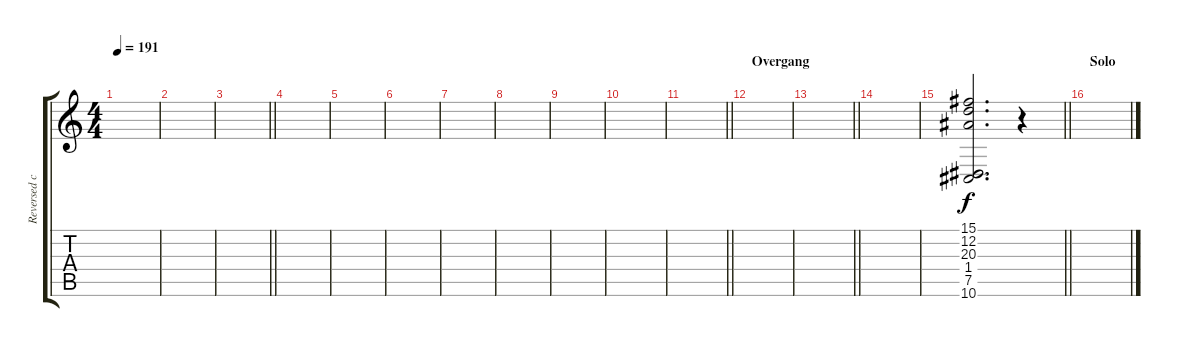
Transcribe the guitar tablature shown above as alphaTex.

\track ("Reversed cymbals" "Reversed c") {instrument reversecymbal}
\staff {score tabs}
\tuning (Eb4 Bb3 Gb3 Db3 Ab2 Eb2) {hide}
\ts (4 4)
\tempo 191
\clef g2
\ks c
|
|
\barLineRight lightlight
|
|
|
|
|
|
|
|
\barLineRight lightlight
|
\section ("" "Overgang")
|
\barLineRight lightlight
|
|
\barLineRight lightlight
(15.1 12.2 20.3 1.4 7.5 10.6).2{d} r.4 |
\section ("" "Solo")
